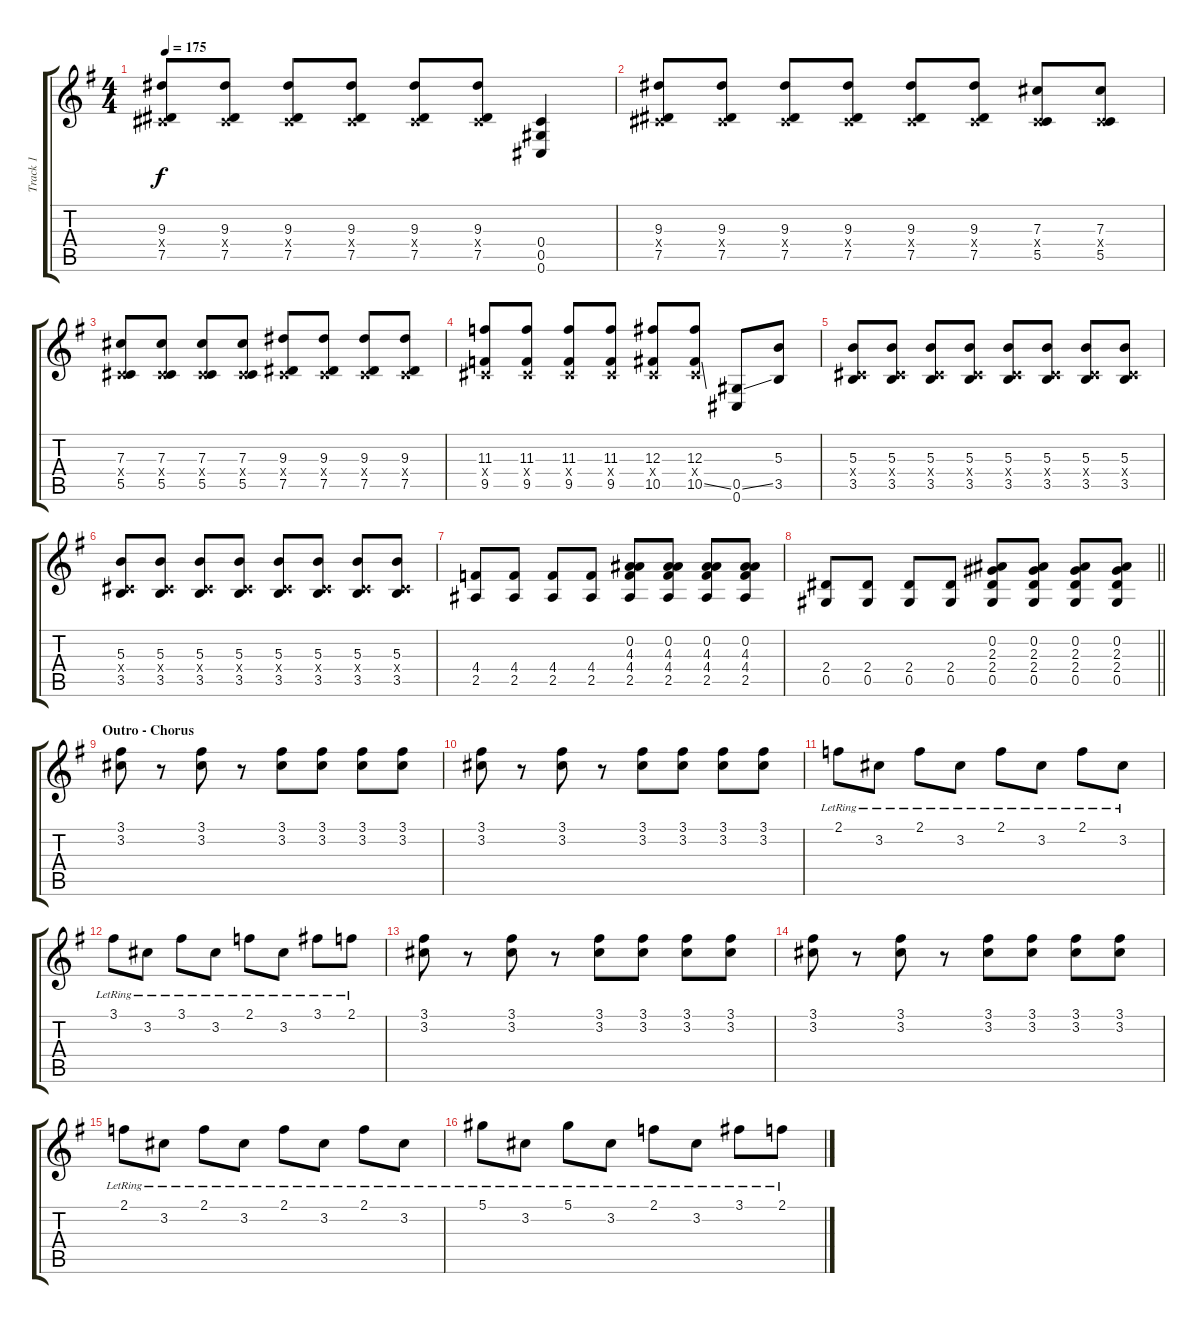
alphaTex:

\track ("Track 1" "Track 1") {instrument distortionguitar}
\staff {score tabs}
\tuning (Eb4 Bb3 Gb3 Db3 Ab2 Db2) {hide}
\ts (4 4)
\tempo 175
\clef g2
\ks g
(9.3 0.4{x} 7.5).8{dy f} (9.3 0.4{x} 7.5).8 (9.3 0.4{x} 7.5).8 (9.3 0.4{x} 7.5).8 (9.3 0.4{x} 7.5).8 (9.3 0.4{x} 7.5).8 (0.4 0.5 0.6).4 |
(9.3 0.4{x} 7.5).8 (9.3 0.4{x} 7.5).8 (9.3 0.4{x} 7.5).8 (9.3 0.4{x} 7.5).8 (9.3 0.4{x} 7.5).8 (9.3 0.4{x} 7.5).8 (7.3 0.4{x} 5.5).8 (7.3 0.4{x} 5.5).8 |
(7.3 0.4{x} 5.5).8 (7.3 0.4{x} 5.5).8 (7.3 0.4{x} 5.5).8 (7.3 0.4{x} 5.5).8 (9.3 0.4{x} 7.5).8 (9.3 0.4{x} 7.5).8 (9.3 0.4{x} 7.5).8 (9.3 0.4{x} 7.5).8 |
(11.3 0.4{x} 9.5).8 (11.3 0.4{x} 9.5).8 (11.3 0.4{x} 9.5).8 (11.3 0.4{x} 9.5).8 (12.3 0.4{x} 10.5).8 (12.3 0.4{x} 10.5{ss}).8 (0.5{ss} 0.6).8 (5.3 3.5).8 |
(5.3 0.4{x} 3.5).8 (5.3 0.4{x} 3.5).8 (5.3 0.4{x} 3.5).8 (5.3 0.4{x} 3.5).8 (5.3 0.4{x} 3.5).8 (5.3 0.4{x} 3.5).8 (5.3 0.4{x} 3.5).8 (5.3 0.4{x} 3.5).8 |
(5.3 0.4{x} 3.5).8 (5.3 0.4{x} 3.5).8 (5.3 0.4{x} 3.5).8 (5.3 0.4{x} 3.5).8 (5.3 0.4{x} 3.5).8 (5.3 0.4{x} 3.5).8 (5.3 0.4{x} 3.5).8 (5.3 0.4{x} 3.5).8 |
(4.4 2.5).8 (4.4 2.5).8 (4.4 2.5).8 (4.4 2.5).8 (0.2 4.3 4.4 2.5).8 (0.2 4.3 4.4 2.5).8 (0.2 4.3 4.4 2.5).8 (0.2 4.3 4.4 2.5).8 |
\barLineRight lightlight
(2.4 0.5).8 (2.4 0.5).8 (2.4 0.5).8 (2.4 0.5).8 (0.2 2.3 2.4 0.5).8 (0.2 2.3 2.4 0.5).8 (0.2 2.3 2.4 0.5).8 (0.2 2.3 2.4 0.5).8 |
\section ("" "Outro - Chorus")
(3.1 3.2).8 r.8 (3.1 3.2).8 r.8 (3.1 3.2).8 (3.1 3.2).8 (3.1 3.2).8 (3.1 3.2).8 |
(3.1 3.2).8 r.8 (3.1 3.2).8 r.8 (3.1 3.2).8 (3.1 3.2).8 (3.1 3.2).8 (3.1 3.2).8 |
2.1{lr}.8 3.2{lr}.8 2.1{lr}.8 3.2{lr}.8 2.1{lr}.8 3.2{lr}.8 2.1{lr}.8 3.2{lr}.8 |
3.1{lr}.8 3.2{lr}.8 3.1{lr}.8 3.2{lr}.8 2.1{lr}.8 3.2{lr}.8 3.1{lr}.8 2.1{lr}.8 |
(3.1 3.2).8 r.8 (3.1 3.2).8 r.8 (3.1 3.2).8 (3.1 3.2).8 (3.1 3.2).8 (3.1 3.2).8 |
(3.1 3.2).8 r.8 (3.1 3.2).8 r.8 (3.1 3.2).8 (3.1 3.2).8 (3.1 3.2).8 (3.1 3.2).8 |
2.1{lr}.8 3.2{lr}.8 2.1{lr}.8 3.2{lr}.8 2.1{lr}.8 3.2{lr}.8 2.1{lr}.8 3.2{lr}.8 |
5.1{lr}.8 3.2{lr}.8 5.1{lr}.8 3.2{lr}.8 2.1{lr}.8 3.2{lr}.8 3.1{lr}.8 2.1{lr}.8
